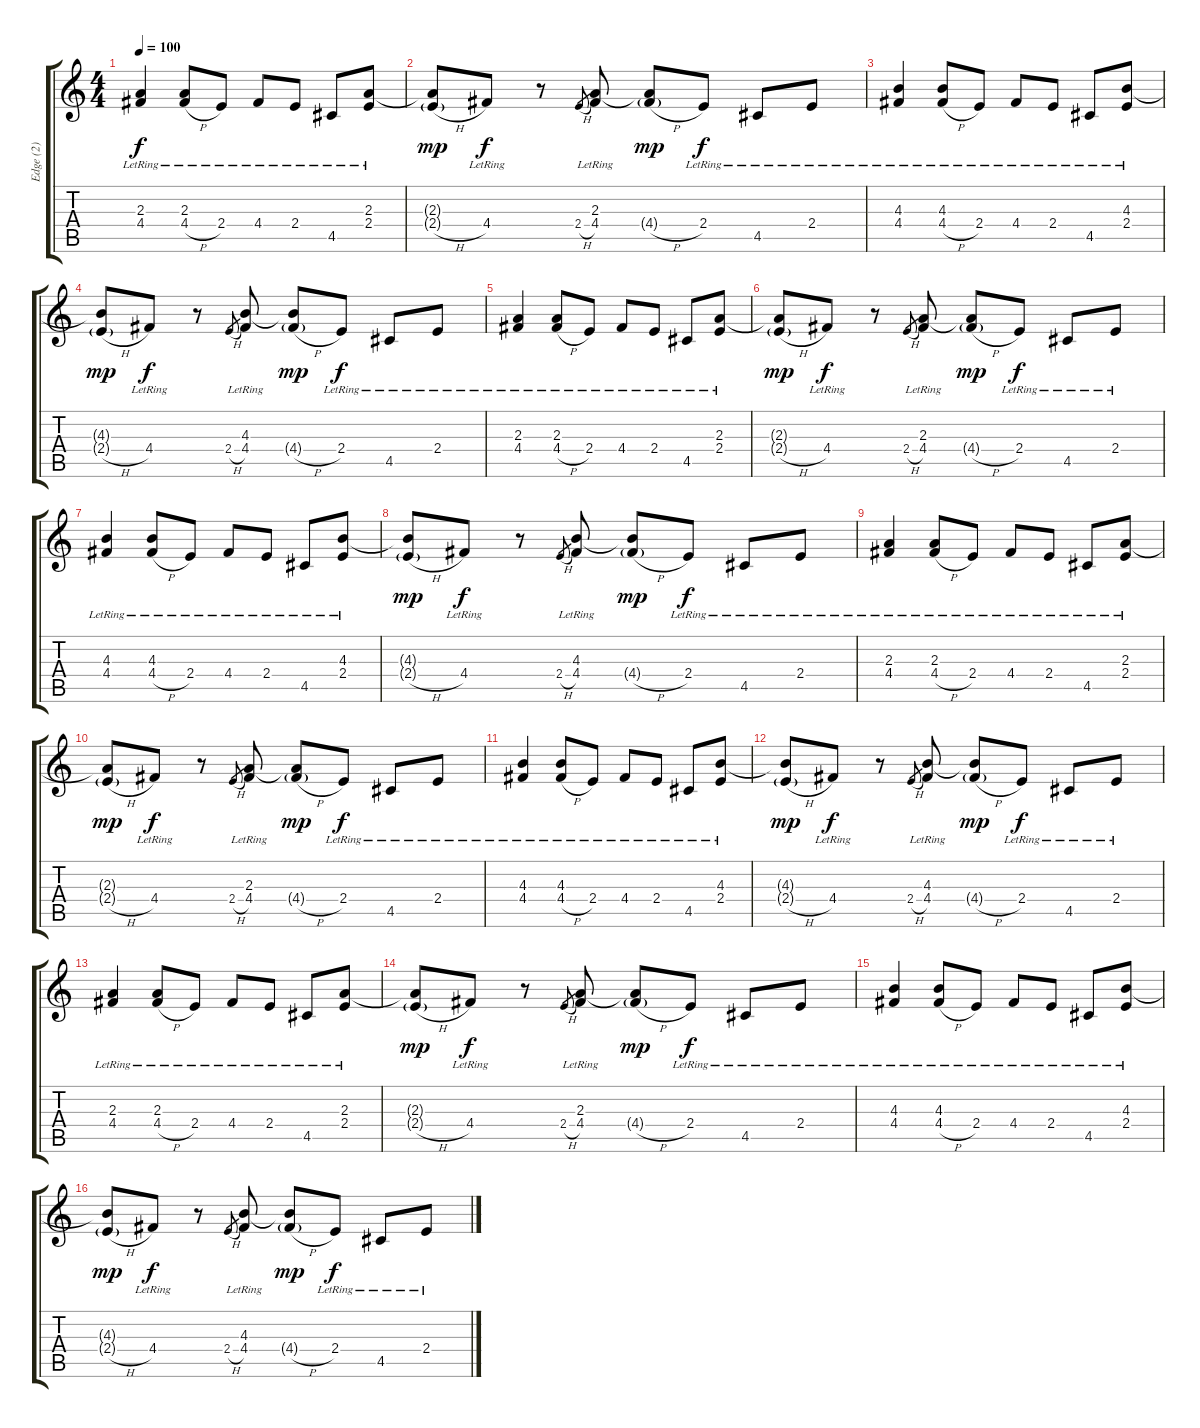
\track ("Edge (2)" "Edge (2)") {instrument electricguitarjazz}
\staff {score tabs}
\tuning (E4 B3 G3 D3 A2 E2) {hide}
\ts (4 4)
\tempo 100
\clef g2
\ks c
(2.3{lr} 4.4{lr}).4{dy f} (2.3{lr} 4.4{h}).8 2.4{lr}.8 4.4{lr}.8 2.4{lr}.8 4.5{lr}.8 (2.3{lr} 2.4{lr}).8 |
(2.3{t} 2.4{h g}).8{dy mp} 4.4{lr}.8{dy f} r.8 2.4{h}.8{gr} (2.3{lr} 4.4{lr}).8 (2.3{t} 4.4{h g}).8{dy mp} 2.4{lr}.8{dy f} 4.5{lr}.8 2.4{lr}.8 |
(4.3{lr} 4.4{lr}).4 (4.3{lr} 4.4{h}).8 2.4{lr}.8 4.4{lr}.8 2.4{lr}.8 4.5{lr}.8 (4.3{lr} 2.4{lr}).8 |
(4.3{t} 2.4{h g}).8{dy mp} 4.4{lr}.8{dy f} r.8 2.4{h}.8{gr} (4.3{lr} 4.4{lr}).8 (4.3{t} 4.4{h g}).8{dy mp} 2.4{lr}.8{dy f} 4.5{lr}.8 2.4{lr}.8 |
(2.3{lr} 4.4{lr}).4 (2.3{lr} 4.4{h}).8 2.4{lr}.8 4.4{lr}.8 2.4{lr}.8 4.5{lr}.8 (2.3{lr} 2.4{lr}).8 |
(2.3{t} 2.4{h g}).8{dy mp} 4.4{lr}.8{dy f} r.8 2.4{h}.8{gr} (2.3{lr} 4.4{lr}).8 (2.3{t} 4.4{h g}).8{dy mp} 2.4{lr}.8{dy f} 4.5{lr}.8 2.4{lr}.8 |
(4.3{lr} 4.4{lr}).4 (4.3{lr} 4.4{h}).8 2.4{lr}.8 4.4{lr}.8 2.4{lr}.8 4.5{lr}.8 (4.3{lr} 2.4{lr}).8 |
(4.3{t} 2.4{h g}).8{dy mp} 4.4{lr}.8{dy f} r.8 2.4{h}.8{gr} (4.3{lr} 4.4{lr}).8 (4.3{t} 4.4{h g}).8{dy mp} 2.4{lr}.8{dy f} 4.5{lr}.8 2.4{lr}.8 |
(2.3{lr} 4.4{lr}).4 (2.3{lr} 4.4{h}).8 2.4{lr}.8 4.4{lr}.8 2.4{lr}.8 4.5{lr}.8 (2.3{lr} 2.4{lr}).8 |
(2.3{t} 2.4{h g}).8{dy mp} 4.4{lr}.8{dy f} r.8 2.4{h}.8{gr} (2.3{lr} 4.4{lr}).8 (2.3{t} 4.4{h g}).8{dy mp} 2.4{lr}.8{dy f} 4.5{lr}.8 2.4{lr}.8 |
(4.3{lr} 4.4{lr}).4 (4.3{lr} 4.4{h}).8 2.4{lr}.8 4.4{lr}.8 2.4{lr}.8 4.5{lr}.8 (4.3{lr} 2.4{lr}).8 |
(4.3{t} 2.4{h g}).8{dy mp} 4.4{lr}.8{dy f} r.8 2.4{h}.8{gr} (4.3{lr} 4.4{lr}).8 (4.3{t} 4.4{h g}).8{dy mp} 2.4{lr}.8{dy f} 4.5{lr}.8 2.4{lr}.8 |
(2.3{lr} 4.4{lr}).4 (2.3{lr} 4.4{h}).8 2.4{lr}.8 4.4{lr}.8 2.4{lr}.8 4.5{lr}.8 (2.3{lr} 2.4{lr}).8 |
(2.3{t} 2.4{h g}).8{dy mp} 4.4{lr}.8{dy f} r.8 2.4{h}.8{gr} (2.3{lr} 4.4{lr}).8 (2.3{t} 4.4{h g}).8{dy mp} 2.4{lr}.8{dy f} 4.5{lr}.8 2.4{lr}.8 |
(4.3{lr} 4.4{lr}).4 (4.3{lr} 4.4{h}).8 2.4{lr}.8 4.4{lr}.8 2.4{lr}.8 4.5{lr}.8 (4.3{lr} 2.4{lr}).8 |
(4.3{t} 2.4{h g}).8{dy mp} 4.4{lr}.8{dy f} r.8 2.4{h}.8{gr} (4.3{lr} 4.4{lr}).8 (4.3{t} 4.4{h g}).8{dy mp} 2.4{lr}.8{dy f} 4.5{lr}.8 2.4{lr}.8
